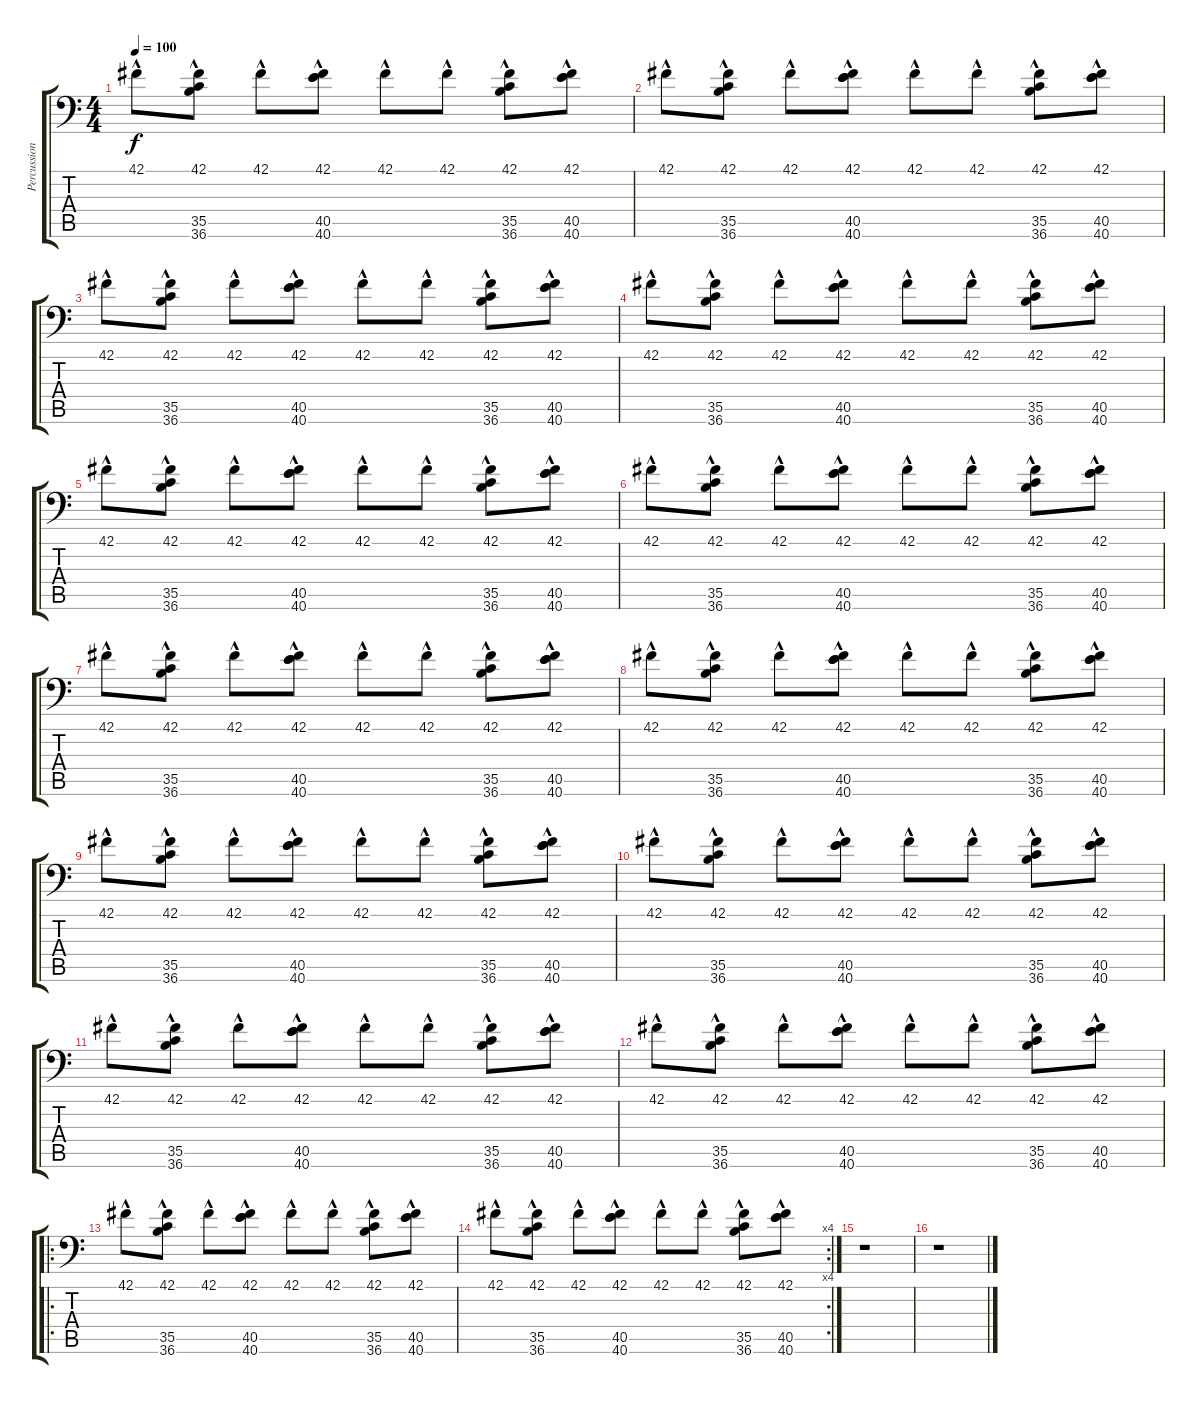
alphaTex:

\track ("Percussion" "Percussion") {instrument acousticgrandpiano}
\staff {score tabs}
\tuning (C-1 C-1 C-1 C-1 C-1 C-1) {hide}
\ts (4 4)
\tempo 100
\clef f4
\ks c
42.1{hac}.8{dy f} (42.1{hac} 35.5 36.6).8 42.1{hac}.8 (42.1{hac} 40.5 40.6).8 42.1{hac}.8 42.1{hac}.8 (42.1{hac} 35.5 36.6).8 (42.1{hac} 40.5 40.6).8 |
42.1{hac}.8 (42.1{hac} 35.5 36.6).8 42.1{hac}.8 (42.1{hac} 40.5 40.6).8 42.1{hac}.8 42.1{hac}.8 (42.1{hac} 35.5 36.6).8 (42.1{hac} 40.5 40.6).8 |
42.1{hac}.8 (42.1{hac} 35.5 36.6).8 42.1{hac}.8 (42.1{hac} 40.5 40.6).8 42.1{hac}.8 42.1{hac}.8 (42.1{hac} 35.5 36.6).8 (42.1{hac} 40.5 40.6).8 |
42.1{hac}.8 (42.1{hac} 35.5 36.6).8 42.1{hac}.8 (42.1{hac} 40.5 40.6).8 42.1{hac}.8 42.1{hac}.8 (42.1{hac} 35.5 36.6).8 (42.1{hac} 40.5 40.6).8 |
42.1{hac}.8 (42.1{hac} 35.5 36.6).8 42.1{hac}.8 (42.1{hac} 40.5 40.6).8 42.1{hac}.8 42.1{hac}.8 (42.1{hac} 35.5 36.6).8 (42.1{hac} 40.5 40.6).8 |
42.1{hac}.8 (42.1{hac} 35.5 36.6).8 42.1{hac}.8 (42.1{hac} 40.5 40.6).8 42.1{hac}.8 42.1{hac}.8 (42.1{hac} 35.5 36.6).8 (42.1{hac} 40.5 40.6).8 |
42.1{hac}.8 (42.1{hac} 35.5 36.6).8 42.1{hac}.8 (42.1{hac} 40.5 40.6).8 42.1{hac}.8 42.1{hac}.8 (42.1{hac} 35.5 36.6).8 (42.1{hac} 40.5 40.6).8 |
42.1{hac}.8 (42.1{hac} 35.5 36.6).8 42.1{hac}.8 (42.1{hac} 40.5 40.6).8 42.1{hac}.8 42.1{hac}.8 (42.1{hac} 35.5 36.6).8 (42.1{hac} 40.5 40.6).8 |
42.1{hac}.8 (42.1{hac} 35.5 36.6).8 42.1{hac}.8 (42.1{hac} 40.5 40.6).8 42.1{hac}.8 42.1{hac}.8 (42.1{hac} 35.5 36.6).8 (42.1{hac} 40.5 40.6).8 |
42.1{hac}.8 (42.1{hac} 35.5 36.6).8 42.1{hac}.8 (42.1{hac} 40.5 40.6).8 42.1{hac}.8 42.1{hac}.8 (42.1{hac} 35.5 36.6).8 (42.1{hac} 40.5 40.6).8 |
42.1{hac}.8 (42.1{hac} 35.5 36.6).8 42.1{hac}.8 (42.1{hac} 40.5 40.6).8 42.1{hac}.8 42.1{hac}.8 (42.1{hac} 35.5 36.6).8 (42.1{hac} 40.5 40.6).8 |
42.1{hac}.8 (42.1{hac} 35.5 36.6).8 42.1{hac}.8 (42.1{hac} 40.5 40.6).8 42.1{hac}.8 42.1{hac}.8 (42.1{hac} 35.5 36.6).8 (42.1{hac} 40.5 40.6).8 |
\ro
42.1{hac}.8 (42.1{hac} 35.5 36.6).8 42.1{hac}.8 (42.1{hac} 40.5 40.6).8 42.1{hac}.8 42.1{hac}.8 (42.1{hac} 35.5 36.6).8 (42.1{hac} 40.5 40.6).8 |
\rc 4
42.1{hac}.8 (42.1{hac} 35.5 36.6).8 42.1{hac}.8 (42.1{hac} 40.5 40.6).8 42.1{hac}.8 42.1{hac}.8 (42.1{hac} 35.5 36.6).8 (42.1{hac} 40.5 40.6).8 |
r.1 |
r.1
